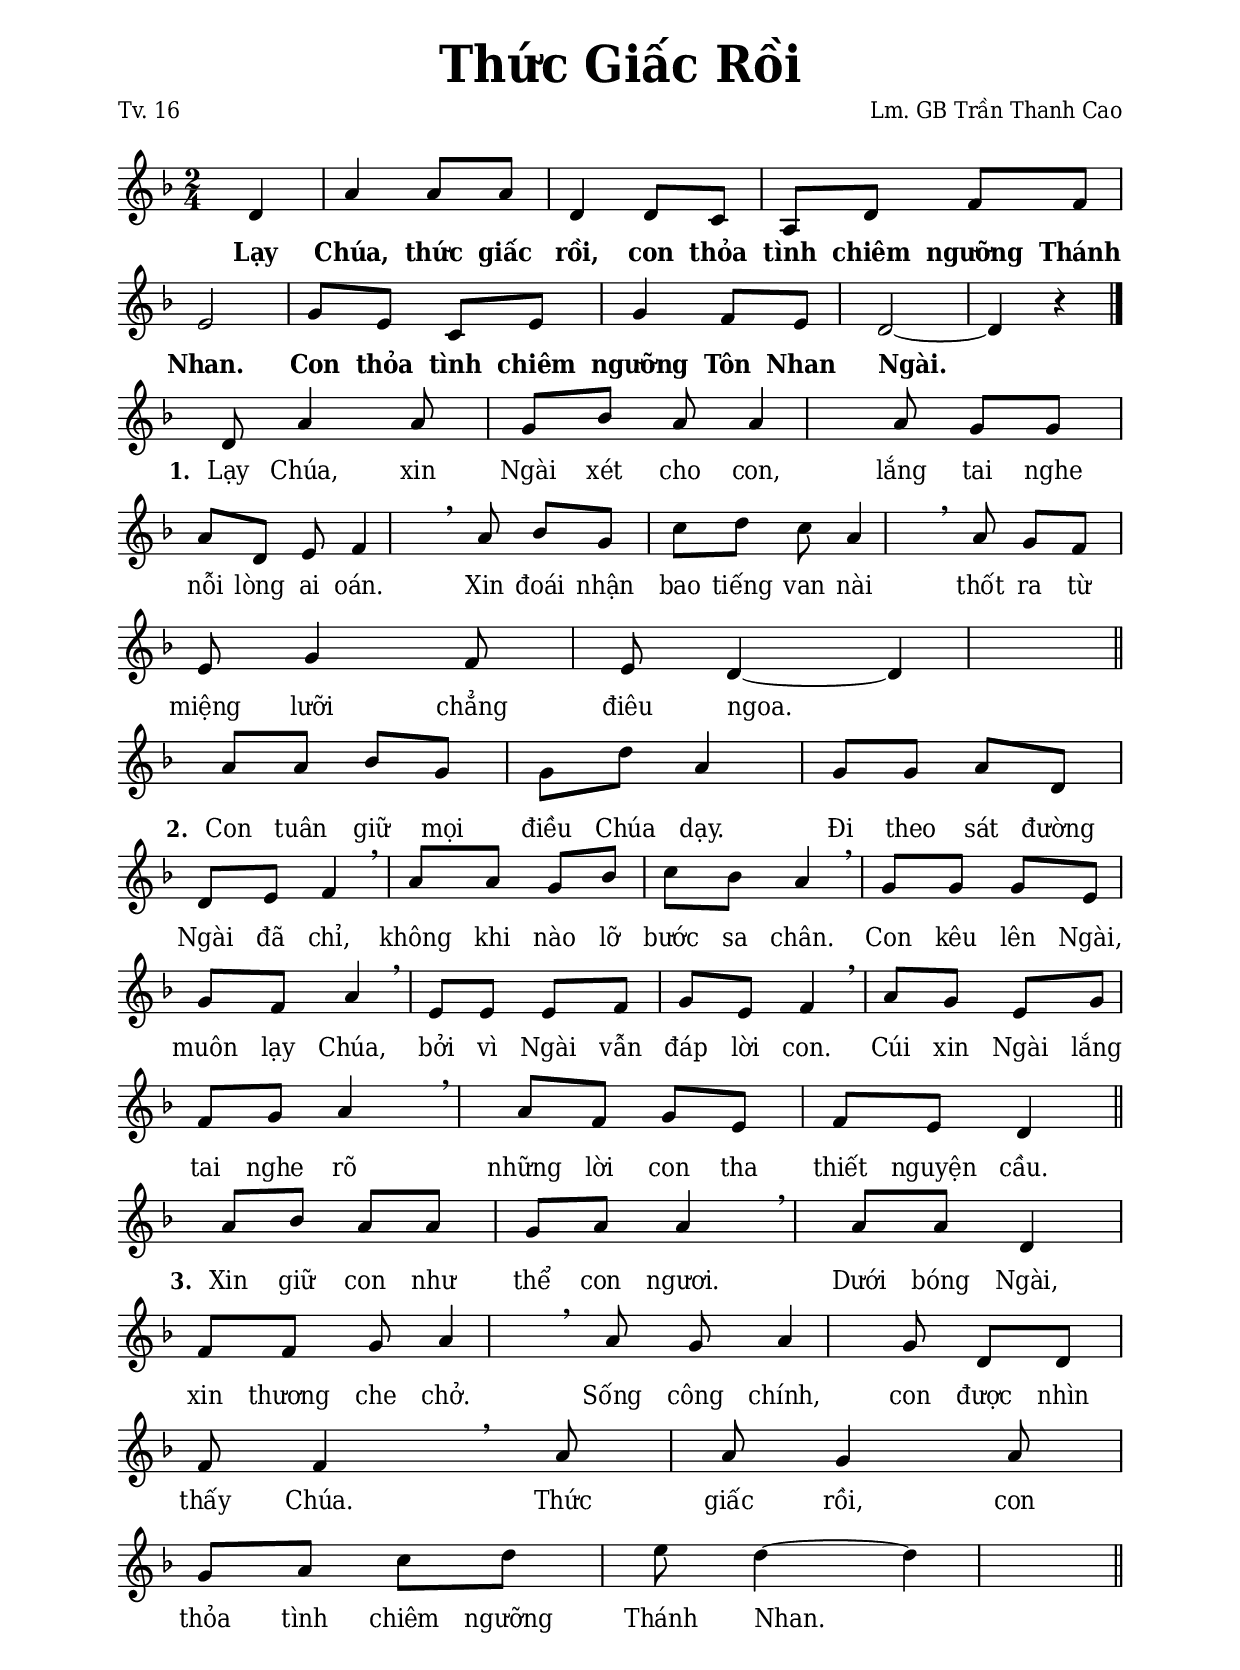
% Cài đặt chung
\version "2.22.1"
\include "english.ly"

\header {
  title = \markup { \fontsize #3 "Thức Giấc Rồi" }
  poet = "Tv. 16"
  composer = "Lm. GB Trần Thanh Cao"
  arranger = " "
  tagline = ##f
}

% Nhạc điệp khúc
nhacDiepKhuc= \relative c' {
  <>^\markup { \halign #40 " " }
  \partial 4 d4 |
  a' a8 a |
  d,4 d8 c |
  a d f f |
  e2 |
  g8 e c e |
  g4 f8 e |
  d2 ~ |
  d4 r \bar "|."
}

% Nhạc phiên khúc
nhacPhienKhucMot = \relative c' {
  d8 a'4 a8 g bf a a4
  a8 g g a d, e f4 \breathe
  a8 bf g c d c a4 \breathe
  a8 g f e g4
  f8 e d4 ~ d \bar "||"
  
}

nhacPhienKhucHai = \relative c'' {
  a8 a bf g g d' a4
  g8 g a d, d e f4 \breathe
  a8 a g bf c bf a4 \breathe
  g8 g g e g f a4 \breathe
  e8 e e f g e f4 \breathe
  a8 g e g f g a4 \breathe
  a8 f g e f e d4 \bar "||"
}

nhacPhienKhucBa = \relative c'' {
  a8 bf a a g a a4 \breathe
  a8 a d,4 f8 f g a4 \breathe
  a8 g a4 g8 d d f f4 \breathe
  a8 a g4 a8 g a c d e d4 ~ d \bar "||"
}

% Lời điệp khúc
loiDiepKhuc = \lyricmode {
  Lạy Chúa, thức giấc rồi,
  con thỏa tình chiêm ngưỡng Thánh Nhan.
  Con thỏa tình chiêm ngưỡng Tôn Nhan Ngài.
}

% Lời phiên khúc
loiPhienKhucMot = \lyricmode {
  \set stanza = "1. "
  Lạy Chúa, xin Ngài xét cho con,
  lắng tai nghe nỗi lòng ai oán.
  Xin đoái nhận bao tiếng van nài
  thốt ra từ miệng lưỡi chẳng điêu ngoa.
}

loiPhienKhucHai = \lyricmode {
  \set stanza = "2. "
  Con tuân giữ mọi điều Chúa dạy.
  Đi theo sát đường Ngài đã chỉ,
  không khi nào lỡ bước sa chân.
  Con kêu lên Ngài,
  muôn lạy Chúa, bởi vì Ngài vẫn đáp lời con.
  Cúi xin Ngài lắng tai nghe rõ
  những lời con tha thiết nguyện cầu.
}

loiPhienKhucBa = \lyricmode {
  \set stanza = "3. "
  Xin giữ con như thể con ngươi.
  Dưới bóng Ngài, xin thương che chở.
  Sống công chính, con được nhìn thấy Chúa.
  Thức giấc rồi, con thỏa tình chiêm ngưỡng Thánh Nhan.
}


% Dàn trang
\paper {
  #(set-paper-size "a4")
  top-margin = 15\mm
  bottom-margin = 10\mm
  left-margin = 20\mm
  right-margin = 20\mm
  indent = #0
  #(define fonts
    (make-pango-font-tree
      "Deja Vu Serif Condensed"
      "Deja Vu Serif Condensed"
      "Deja Vu Serif Condensed"
      (/ 20 20)))
  page-count = #1
  system-system-spacing = #'((basic-distance . 12)
                             (minimum-distance . 12)
                             (padding . 1))
  score-system-spacing = #'((basic-distance . 12)
                             (minimum-distance . 12)
                             (padding . 1))
}

% Thiết lập tông và nhịp
TongNhip = { \key f \major \time 2/4 }

\score {
  \new ChoirStaff <<
    \new Staff = diepKhuc \with {
        \consists "Merge_rests_engraver"
        %\magnifyStaff #(magstep +1)
      }
      <<
      \new Voice = beSop {
        \key f \major \time 2/4 \nhacDiepKhuc
      }
    >>
    \new Lyrics \with {
          \override VerticalAxisGroup.
            nonstaff-relatedstaff-spacing.padding = #1
          \override VerticalAxisGroup.
            nonstaff-unrelatedstaff-spacing.padding = #1
        }
        \lyricsto beSop \loiDiepKhuc
  >>
  \layout {
    \override Lyrics.LyricText.font-series = #'bold
    %\override Lyrics.LyricText.font-size = #+2
    \override Lyrics.LyricSpace.minimum-distance = #1.5
    \override Score.BarNumber.break-visibility = ##(#f #f #f)
    \override Score.SpacingSpanner.uniform-stretching = ##t
  }
}

\score {
  \new ChoirStaff <<
    \new Staff = phienKhuc \with {
        %\magnifyStaff #(magstep +1)
      }
      <<
      \new Voice = beSop {
        \key f \major \time 2/4 \nhacPhienKhucMot
      }
    >>
    \new Lyrics \with {
          \override VerticalAxisGroup.
            nonstaff-relatedstaff-spacing.padding = #1.5
          \override VerticalAxisGroup.
            nonstaff-unrelatedstaff-spacing.padding = #1
        }
        \lyricsto beSop \loiPhienKhucMot
  >>
  \layout {
    \override Staff.TimeSignature.transparent = ##t
    %\override Lyrics.LyricText.font-size = #+2
    \override Lyrics.LyricSpace.minimum-distance = #1.05
    \override Score.BarNumber.break-visibility = ##(#f #f #f)
    \override Score.SpacingSpanner.uniform-stretching = ##t
    \set Score.barAlways = ##t
    \set Score.defaultBarType = ""
  } 
}

\score {
  \new ChoirStaff <<
    \new Staff = phienKhuc \with {
        %\magnifyStaff #(magstep +1)
      }
      <<
      \new Voice = beSop {
        \key f \major \time 2/4 \nhacPhienKhucHai
      }
    >>
    \new Lyrics \with {
          \override VerticalAxisGroup.
            nonstaff-relatedstaff-spacing.padding = #1.5
          \override VerticalAxisGroup.
            nonstaff-unrelatedstaff-spacing.padding = #1
        }
        \lyricsto beSop \loiPhienKhucHai
  >>
  \layout {
    \override Staff.TimeSignature.transparent = ##t
    %\override Lyrics.LyricText.font-size = #+2
    \override Lyrics.LyricSpace.minimum-distance = #2.2
    \override Score.BarNumber.break-visibility = ##(#f #f #f)
    \override Score.SpacingSpanner.uniform-stretching = ##t
    \set Score.barAlways = ##t
    \set Score.defaultBarType = ""
  } 
}

\score {
  \new ChoirStaff <<
    \new Staff = phienKhuc \with {
        %\magnifyStaff #(magstep +1)
      }
      <<
      \new Voice = beSop {
        \key f \major \time 2/4 \nhacPhienKhucBa
      }
    >>
    \new Lyrics \with {
          \override VerticalAxisGroup.
            nonstaff-relatedstaff-spacing.padding = #1.5
          \override VerticalAxisGroup.
            nonstaff-unrelatedstaff-spacing.padding = #1
        }
        \lyricsto beSop \loiPhienKhucBa
  >>
  \layout {
    \override Staff.TimeSignature.transparent = ##t
    %\override Lyrics.LyricText.font-size = #+2
    \override Lyrics.LyricSpace.minimum-distance = #2.4
    \override Score.BarNumber.break-visibility = ##(#f #f #f)
    \override Score.SpacingSpanner.uniform-stretching = ##t
    \set Score.barAlways = ##t
    \set Score.defaultBarType = ""
  } 
}
